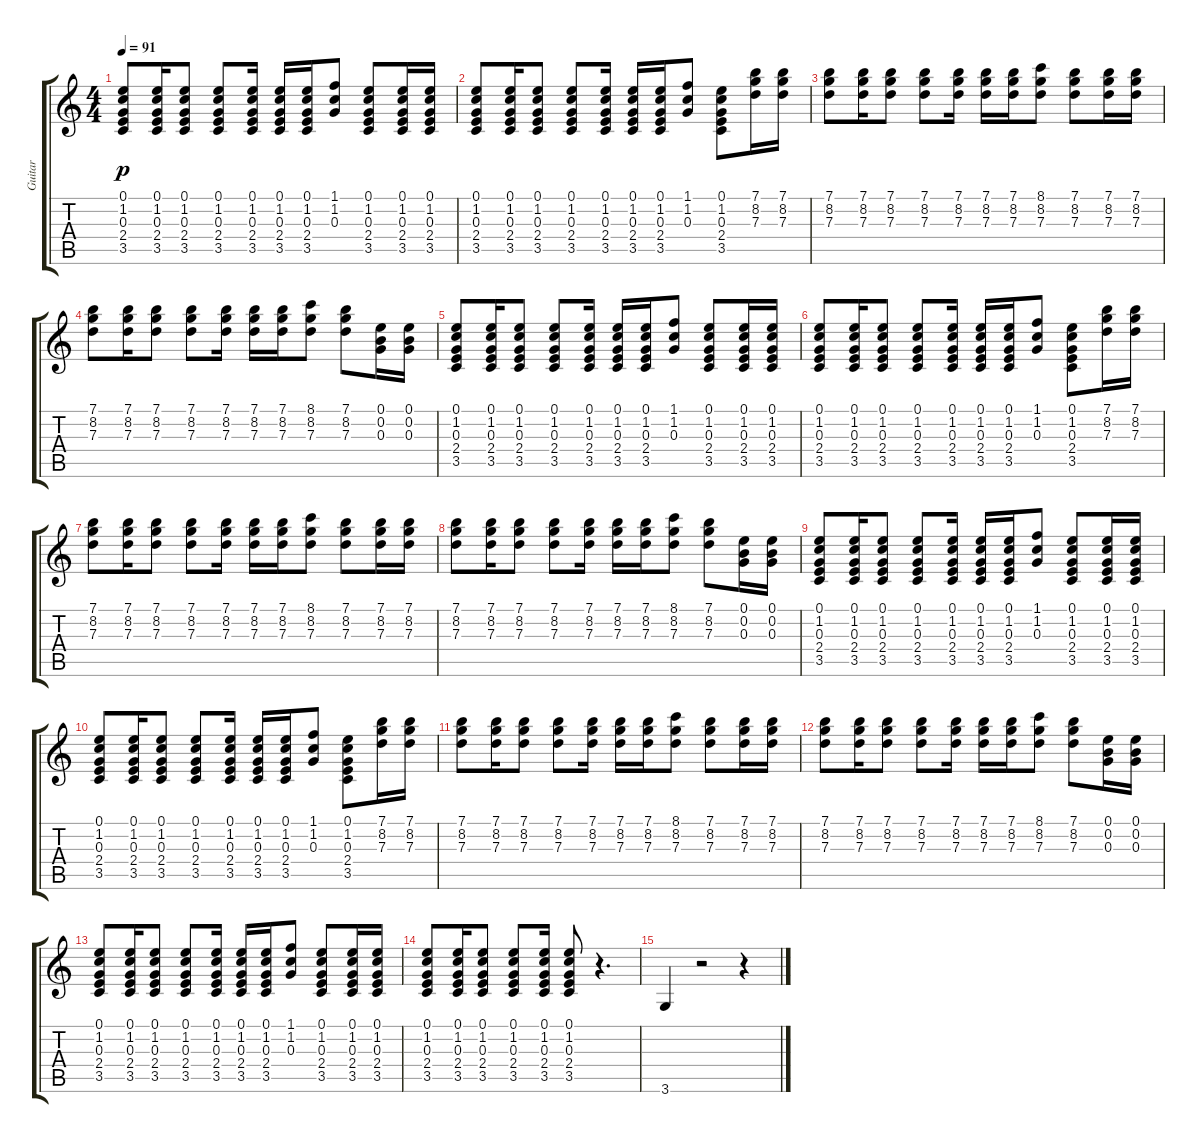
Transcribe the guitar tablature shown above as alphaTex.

\track ("Guitar" "Guitar") {instrument acousticguitarnylon}
\staff {score tabs}
\tuning (E4 B3 G3 D3 A2 E2) {hide}
\ts (4 4)
\tempo 91
\clef g2
\ks c
(0.1 1.2 0.3 2.4 3.5).8{dy p} (0.1 1.2 0.3 2.4 3.5).16 (0.1 1.2 0.3 2.4 3.5).8 (0.1 1.2 0.3 2.4 3.5).8 (0.1 1.2 0.3 2.4 3.5).16 (0.1 1.2 0.3 2.4 3.5).16 (0.1 1.2 0.3 2.4 3.5).16 (1.1 1.2 0.3).8 (0.1 1.2 0.3 2.4 3.5).8 (0.1 1.2 0.3 2.4 3.5).16 (0.1 1.2 0.3 2.4 3.5).16 |
(0.1 1.2 0.3 2.4 3.5).8 (0.1 1.2 0.3 2.4 3.5).16 (0.1 1.2 0.3 2.4 3.5).8 (0.1 1.2 0.3 2.4 3.5).8 (0.1 1.2 0.3 2.4 3.5).16 (0.1 1.2 0.3 2.4 3.5).16 (0.1 1.2 0.3 2.4 3.5).16 (1.1 1.2 0.3).8 (0.1 1.2 0.3 2.4 3.5).8 (7.1 8.2 7.3).16 (7.1 8.2 7.3).16 |
(7.1 8.2 7.3).8 (7.1 8.2 7.3).16 (7.1 8.2 7.3).8 (7.1 8.2 7.3).8 (7.1 8.2 7.3).16 (7.1 8.2 7.3).16 (7.1 8.2 7.3).16 (8.1 8.2 7.3).8 (7.1 8.2 7.3).8 (7.1 8.2 7.3).16 (7.1 8.2 7.3).16 |
(7.1 8.2 7.3).8 (7.1 8.2 7.3).16 (7.1 8.2 7.3).8 (7.1 8.2 7.3).8 (7.1 8.2 7.3).16 (7.1 8.2 7.3).16 (7.1 8.2 7.3).16 (8.1 8.2 7.3).8 (7.1 8.2 7.3).8 (0.1 0.2 0.3).16 (0.1 0.2 0.3).16 |
(0.1 1.2 0.3 2.4 3.5).8 (0.1 1.2 0.3 2.4 3.5).16 (0.1 1.2 0.3 2.4 3.5).8 (0.1 1.2 0.3 2.4 3.5).8 (0.1 1.2 0.3 2.4 3.5).16 (0.1 1.2 0.3 2.4 3.5).16 (0.1 1.2 0.3 2.4 3.5).16 (1.1 1.2 0.3).8 (0.1 1.2 0.3 2.4 3.5).8 (0.1 1.2 0.3 2.4 3.5).16 (0.1 1.2 0.3 2.4 3.5).16 |
(0.1 1.2 0.3 2.4 3.5).8 (0.1 1.2 0.3 2.4 3.5).16 (0.1 1.2 0.3 2.4 3.5).8 (0.1 1.2 0.3 2.4 3.5).8 (0.1 1.2 0.3 2.4 3.5).16 (0.1 1.2 0.3 2.4 3.5).16 (0.1 1.2 0.3 2.4 3.5).16 (1.1 1.2 0.3).8 (0.1 1.2 0.3 2.4 3.5).8 (7.1 8.2 7.3).16 (7.1 8.2 7.3).16 |
(7.1 8.2 7.3).8 (7.1 8.2 7.3).16 (7.1 8.2 7.3).8 (7.1 8.2 7.3).8 (7.1 8.2 7.3).16 (7.1 8.2 7.3).16 (7.1 8.2 7.3).16 (8.1 8.2 7.3).8 (7.1 8.2 7.3).8 (7.1 8.2 7.3).16 (7.1 8.2 7.3).16 |
(7.1 8.2 7.3).8 (7.1 8.2 7.3).16 (7.1 8.2 7.3).8 (7.1 8.2 7.3).8 (7.1 8.2 7.3).16 (7.1 8.2 7.3).16 (7.1 8.2 7.3).16 (8.1 8.2 7.3).8 (7.1 8.2 7.3).8 (0.1 0.2 0.3).16 (0.1 0.2 0.3).16 |
(0.1 1.2 0.3 2.4 3.5).8 (0.1 1.2 0.3 2.4 3.5).16 (0.1 1.2 0.3 2.4 3.5).8 (0.1 1.2 0.3 2.4 3.5).8 (0.1 1.2 0.3 2.4 3.5).16 (0.1 1.2 0.3 2.4 3.5).16 (0.1 1.2 0.3 2.4 3.5).16 (1.1 1.2 0.3).8 (0.1 1.2 0.3 2.4 3.5).8 (0.1 1.2 0.3 2.4 3.5).16 (0.1 1.2 0.3 2.4 3.5).16 |
(0.1 1.2 0.3 2.4 3.5).8 (0.1 1.2 0.3 2.4 3.5).16 (0.1 1.2 0.3 2.4 3.5).8 (0.1 1.2 0.3 2.4 3.5).8 (0.1 1.2 0.3 2.4 3.5).16 (0.1 1.2 0.3 2.4 3.5).16 (0.1 1.2 0.3 2.4 3.5).16 (1.1 1.2 0.3).8 (0.1 1.2 0.3 2.4 3.5).8 (7.1 8.2 7.3).16 (7.1 8.2 7.3).16 |
(7.1 8.2 7.3).8 (7.1 8.2 7.3).16 (7.1 8.2 7.3).8 (7.1 8.2 7.3).8 (7.1 8.2 7.3).16 (7.1 8.2 7.3).16 (7.1 8.2 7.3).16 (8.1 8.2 7.3).8 (7.1 8.2 7.3).8 (7.1 8.2 7.3).16 (7.1 8.2 7.3).16 |
(7.1 8.2 7.3).8 (7.1 8.2 7.3).16 (7.1 8.2 7.3).8 (7.1 8.2 7.3).8 (7.1 8.2 7.3).16 (7.1 8.2 7.3).16 (7.1 8.2 7.3).16 (8.1 8.2 7.3).8 (7.1 8.2 7.3).8 (0.1 0.2 0.3).16 (0.1 0.2 0.3).16 |
(0.1 1.2 0.3 2.4 3.5).8 (0.1 1.2 0.3 2.4 3.5).16 (0.1 1.2 0.3 2.4 3.5).8 (0.1 1.2 0.3 2.4 3.5).8 (0.1 1.2 0.3 2.4 3.5).16 (0.1 1.2 0.3 2.4 3.5).16 (0.1 1.2 0.3 2.4 3.5).16 (1.1 1.2 0.3).8 (0.1 1.2 0.3 2.4 3.5).8 (0.1 1.2 0.3 2.4 3.5).16 (0.1 1.2 0.3 2.4 3.5).16 |
(0.1 1.2 0.3 2.4 3.5).8 (0.1 1.2 0.3 2.4 3.5).16 (0.1 1.2 0.3 2.4 3.5).8 (0.1 1.2 0.3 2.4 3.5).8 (0.1 1.2 0.3 2.4 3.5).16 (0.1 1.2 0.3 2.4 3.5).8 r.4{d} |
3.6.4 r.2 r.4
